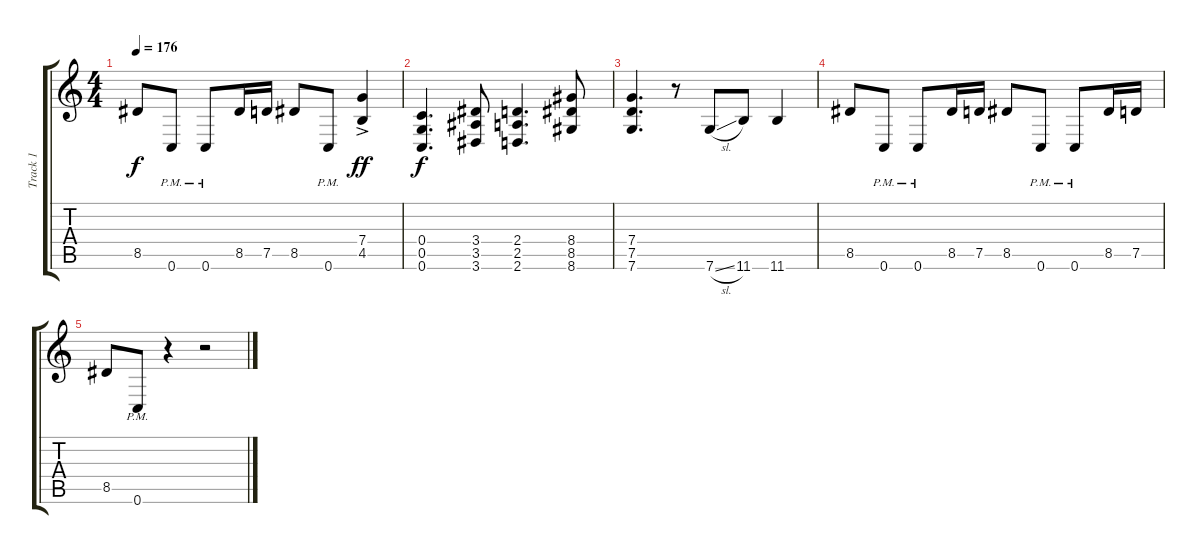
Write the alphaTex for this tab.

\track ("Track 1" "Track 1") {instrument distortionguitar}
\staff {score tabs}
\tuning (D4 A3 F3 C3 G2 C2) {hide}
\ts (4 4)
\tempo 176
\clef g2
\ks c
8.5.8{dy f} 0.6{pm}.8 0.6{pm}.8 8.5.16 7.5.16 8.5.8 0.6{pm}.8 (7.4{ac} 4.5{ac}).4{dy ff} |
(0.4 0.5 0.6).4{d dy f} (3.4 3.5 3.6).8 (2.4 2.5 2.6).4{d} (8.4 8.5 8.6).8 |
(7.4 7.5 7.6).4{d} r.8 7.6{sl}.8 11.6.8 11.6.4 |
8.5.8 0.6{pm}.8 0.6{pm}.8 8.5.16 7.5.16 8.5.8 0.6{pm}.8 0.6{pm}.8 8.5.16 7.5.16 |
8.5.8 0.6{pm}.8 r.4 r.2
